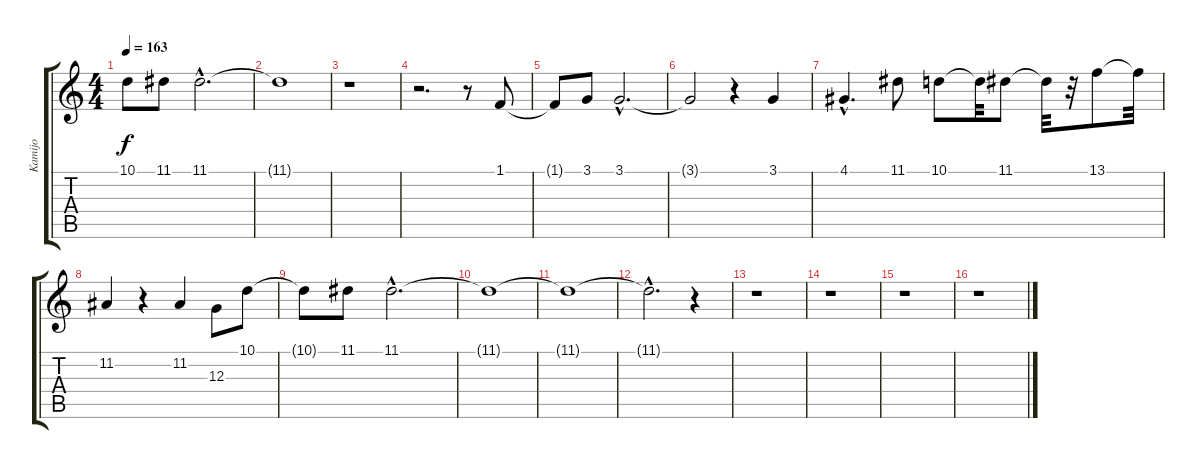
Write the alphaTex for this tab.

\track ("Kamijo" "Kamijo") {instrument englishhorn}
\staff {score tabs}
\tuning (E4 B3 G3 D3 A2 E2) {hide}
\ts (4 4)
\tempo 163
\clef g2
\ks c
10.1{t}.8{dy f} 11.1.8 11.1{hac}.2{d} |
11.1{t}.1 |
r.1 |
r.2{d} r.8 1.1.8 |
1.1{t}.8 3.1.8 3.1{hac}.2{d} |
3.1{t}.2 r.4 3.1.4 |
4.1{hac}.4{d} 11.1.8 10.1.8 10.1{t}.32 11.1.8 11.1{t}.32 r.32 13.1.8 13.1{t}.32 |
11.2.4 r.4 11.2.4 12.3.8 10.1.8 |
10.1{t}.8 11.1.8 11.1{hac}.2{d} |
11.1{t}.1 |
11.1{t}.1 |
11.1{hac t}.2{d} r.4 |
r.1 |
r.1 |
r.1 |
r.1
